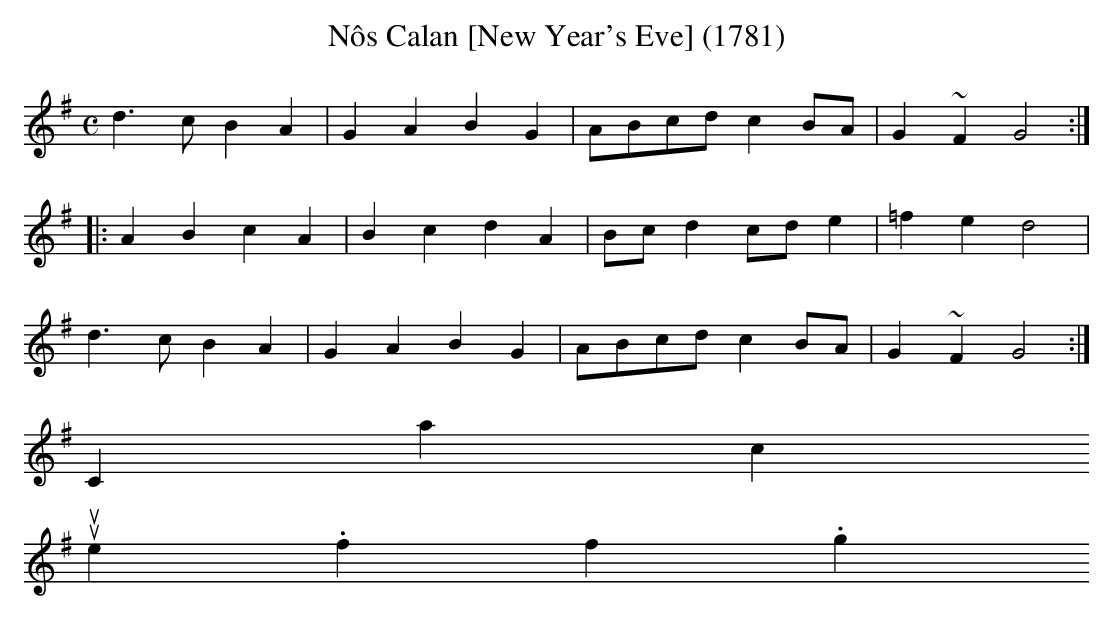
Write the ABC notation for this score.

X:1
T:Nôs Calan [New Year's Eve] (1781)
M:C
L:1/4
K:G
d3/2c/ B A|G A B G|A/B/c/d/ c B/A/|G ~F G2:|
|:A B c A|B c d A|B/c/d c/d/ e|=f e d2|
d3/2 c/ B A|G A B G|A/B/c/d/ c B/A/|G ~F G2:|]
Contact us
suse.folkinfo.org
